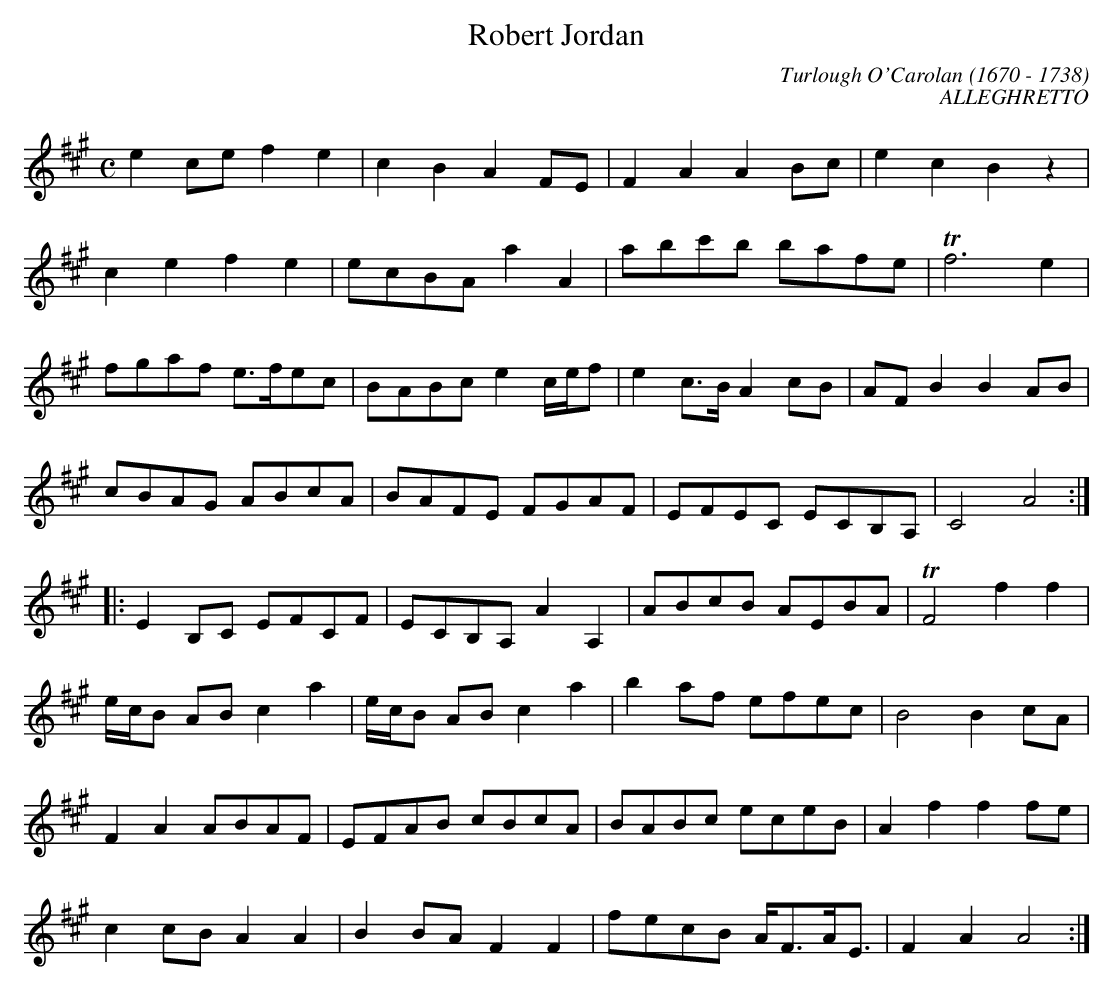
X:1occ
T:Robert Jordan
C:Turlough O'Carolan (1670 - 1738)
C:ALLEGHRETTO
M:C
L:1/8
K:A
e2ce f2e2|c2B2A2FE|F2A2A2Bc|e2c2B2z2|
c2e2f2e2|ecBA a2A2|abc'b bafe| Tf6e2|
fgaf e3/2f/2ec|BABc e2c/2e/2f|e2c3/2B/2 A2cB|AF B2B2AB|
cBAG ABcA|BAFE FGAF|EFEC ECB,A,|C4A4:|
|:E2B,C EFCF|ECB,A, A2A,2|ABcB AEBA| TF4f2f2|
e/2c/2B AB c2a2|e/2c/2B AB c2a2|b2af efec|B4B2cA|
F2A2ABAF|EFAB cBcA|BABc eceB|A2f2f2fe|
c2cB A2A2|B2BA F2F2|fecB A/2F3/2A/2E3/2|F2A2A4:|
